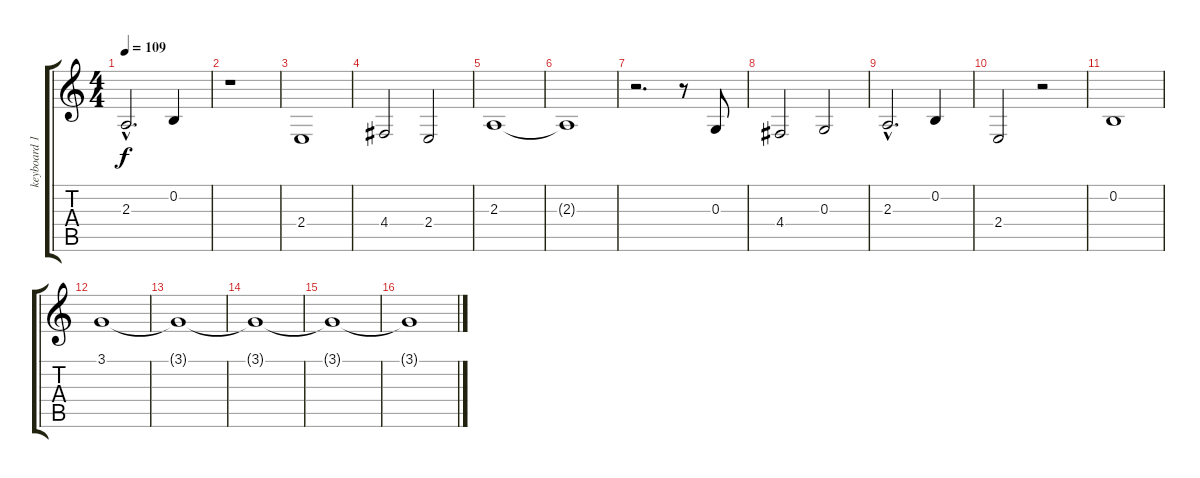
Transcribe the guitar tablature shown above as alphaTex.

\track ("keyboard 1" "keyboard 1") {instrument seashore}
\staff {score tabs}
\tuning (E4 B3 G3 D3 A2 E2) {hide}
\ts (4 4)
\tempo 109
\clef g2
\ks c
2.3{hac}.2{d dy f} 0.2.4 |
r.1 |
2.4.1 |
4.4.2 2.4.2 |
2.3.1 |
2.3{t}.1 |
r.2{d} r.8 0.3.8 |
4.4.2 0.3.2 |
2.3{hac}.2{d} 0.2.4 |
2.4.2 r.2 |
0.2.1 |
3.1.1{instrument seashore} |
3.1{t}.1 |
3.1{t}.1 |
3.1{t}.1 |
3.1{t}.1
